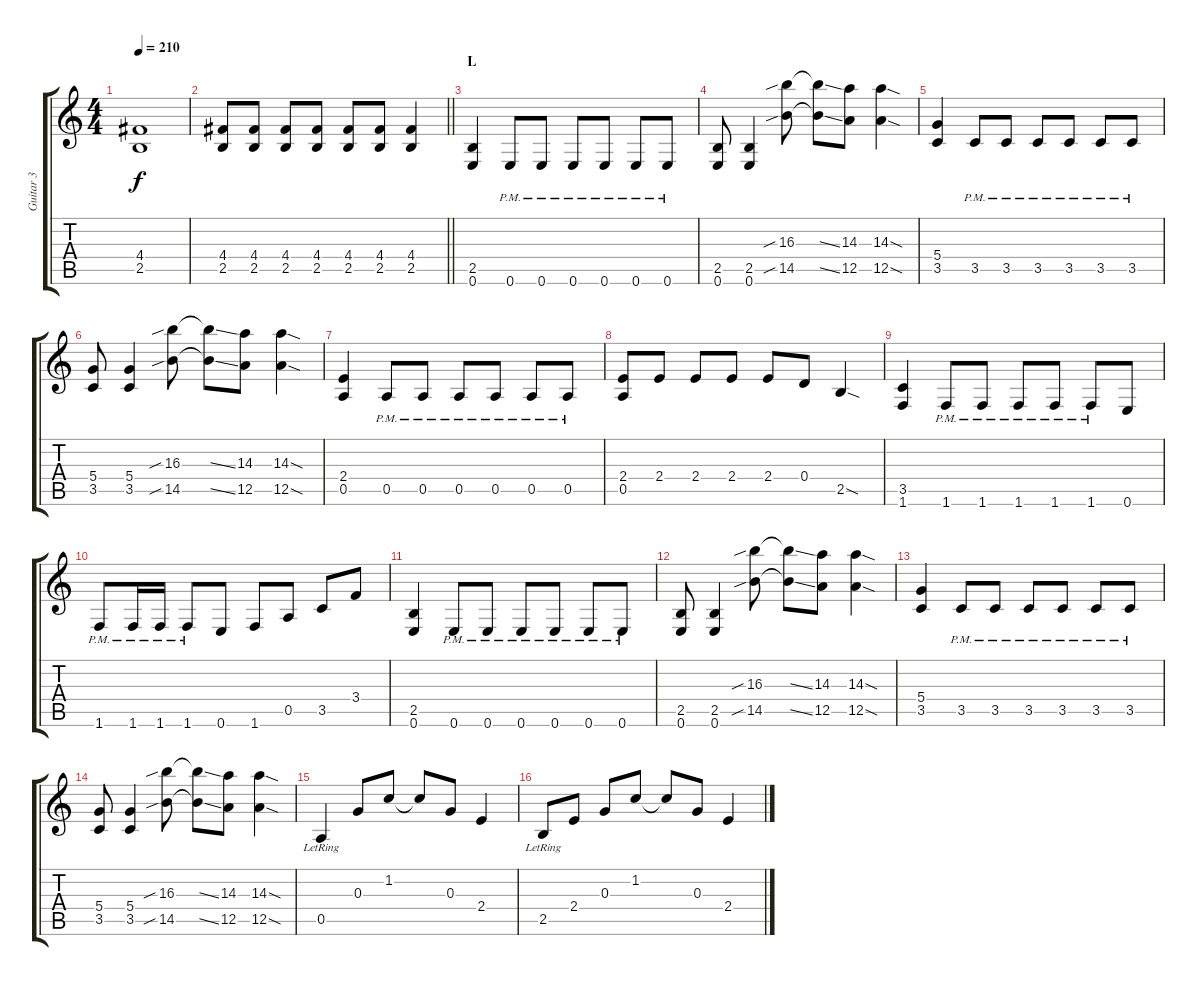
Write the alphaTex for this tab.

\track ("Guitar 3" "Guitar 3") {instrument distortionguitar}
\staff {score tabs}
\tuning (E4 B3 G3 D3 A2 E2) {hide}
\ts (4 4)
\tempo 210
\clef g2
\ks c
(4.4 2.5).1{dy f} |
\barLineRight lightlight
(4.4 2.5).8 (4.4 2.5).8 (4.4 2.5).8 (4.4 2.5).8 (4.4 2.5).8 (4.4 2.5).8 (4.4 2.5).4 |
\section ("" "L")
(2.5 0.6).4 0.6{pm}.8 0.6{pm}.8 0.6{pm}.8 0.6{pm}.8 0.6{pm}.8 0.6{pm}.8 |
(2.5 0.6).8 (2.5 0.6).4 (16.3{sib} 14.5{sib}).8 (16.3{ss t} 14.5{ss t}).8 (14.3 12.5).8 (14.3{sod} 12.5{sod}).4 |
(5.4 3.5).4 3.5{pm}.8 3.5{pm}.8 3.5{pm}.8 3.5{pm}.8 3.5{pm}.8 3.5{pm}.8 |
(5.4 3.5).8 (5.4 3.5).4 (16.3{sib} 14.5{sib}).8 (16.3{ss t} 14.5{ss t}).8 (14.3 12.5).8 (14.3{sod} 12.5{sod}).4 |
(2.4 0.5).4 0.5{pm}.8 0.5{pm}.8 0.5{pm}.8 0.5{pm}.8 0.5{pm}.8 0.5{pm}.8 |
(2.4 0.5).8 2.4.8 2.4.8 2.4.8 2.4.8 0.4.8 2.5{sod}.4 |
(3.5 1.6).4 1.6{pm}.8 1.6{pm}.8 1.6{pm}.8 1.6{pm}.8 1.6{pm}.8 0.6.8 |
1.6{pm}.8 1.6{pm}.16 1.6{pm}.16 1.6{pm}.8 0.6.8 1.6.8 0.5.8 3.5.8 3.4.8 |
(2.5 0.6).4 0.6{pm}.8 0.6{pm}.8 0.6{pm}.8 0.6{pm}.8 0.6{pm}.8 0.6{pm}.8 |
(2.5 0.6).8 (2.5 0.6).4 (16.3{sib} 14.5{sib}).8 (16.3{ss t} 14.5{ss t}).8 (14.3 12.5).8 (14.3{sod} 12.5{sod}).4 |
(5.4 3.5).4 3.5{pm}.8 3.5{pm}.8 3.5{pm}.8 3.5{pm}.8 3.5{pm}.8 3.5{pm}.8 |
(5.4 3.5).8 (5.4 3.5).4 (16.3{sib} 14.5{sib}).8 (16.3{ss t} 14.5{ss t}).8 (14.3 12.5).8 (14.3{sod} 12.5{sod}).4 |
0.5{lr}.4{instrument electricguitarclean} 0.3.8 1.2.8 1.2{t}.8 0.3.8 2.4.4 |
2.5{lr}.8 2.4.8 0.3.8 1.2.8 1.2{t}.8 0.3.8 2.4.4
